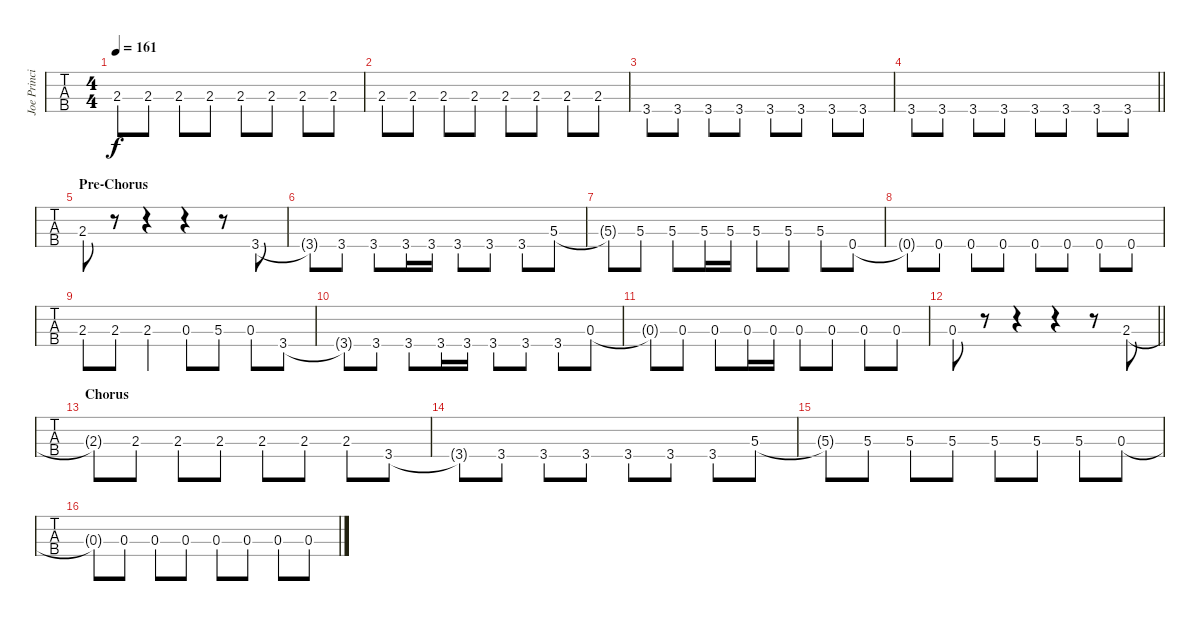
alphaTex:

\track ("Joe Principe - Bass" "Joe Princi") {instrument electricbassfinger}
\staff {tabs}
\tuning (Gb2 Db2 Ab1 Eb1) {hide}
\ts (4 4)
\tempo 161
\clef f4
\ks db
2.3.8{dy f} 2.3.8 2.3.8 2.3.8 2.3.8 2.3.8 2.3.8 2.3.8 |
2.3.8 2.3.8 2.3.8 2.3.8 2.3.8 2.3.8 2.3.8 2.3.8 |
3.4.8 3.4.8 3.4.8 3.4.8 3.4.8 3.4.8 3.4.8 3.4.8 |
\barLineRight lightlight
3.4.8 3.4.8 3.4.8 3.4.8 3.4.8 3.4.8 3.4.8 3.4.8 |
\section ("" "Pre-Chorus")
2.3.8 r.8 r.4 r.4 r.8 3.4.8 |
3.4{t}.8 3.4.8 3.4.8 3.4.16 3.4.16 3.4.8 3.4.8 3.4.8 5.3.8 |
5.3{t}.8 5.3.8 5.3.8 5.3.16 5.3.16 5.3.8 5.3.8 5.3.8 0.4.8 |
0.4{t}.8 0.4.8 0.4.8 0.4.8 0.4.8 0.4.8 0.4.8 0.4.8 |
2.3.8 2.3.8 2.3.4 0.3.8 5.3.8 0.3.8 3.4.8 |
3.4{t}.8 3.4.8 3.4.8 3.4.16 3.4.16 3.4.8 3.4.8 3.4.8 0.3.8 |
0.3{t}.8 0.3.8 0.3.8 0.3.16 0.3.16 0.3.8 0.3.8 0.3.8 0.3.8 |
\barLineRight lightlight
0.3.8 r.8 r.4 r.4 r.8 2.3.8 |
\section ("" "Chorus")
2.3{t}.8 2.3.8 2.3.8 2.3.8 2.3.8 2.3.8 2.3.8 3.4.8 |
3.4{t}.8 3.4.8 3.4.8 3.4.8 3.4.8 3.4.8 3.4.8 5.3.8 |
5.3{t}.8 5.3.8 5.3.8 5.3.8 5.3.8 5.3.8 5.3.8 0.3.8 |
0.3{t}.8 0.3.8 0.3.8 0.3.8 0.3.8 0.3.8 0.3.8 0.3.8
